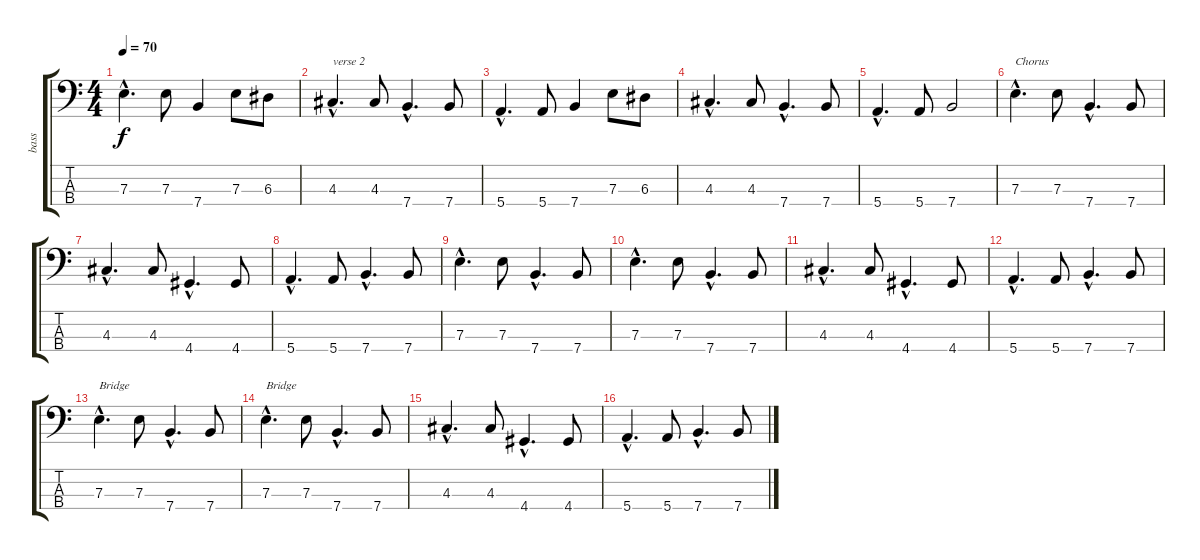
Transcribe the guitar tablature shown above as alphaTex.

\track ("bass" "bass") {instrument fretlessbass}
\staff {score tabs}
\tuning (G2 D2 A1 E1) {hide}
\ts (4 4)
\tempo 70
\clef f4
\ks c
7.3{hac}.4{d dy f} 7.3.8 7.4.4 7.3.8 6.3.8 |
4.3{hac}.4{d txt "verse 2"} 4.3.8 7.4{hac}.4{d} 7.4.8 |
5.4{hac}.4{d} 5.4.8 7.4.4 7.3.8 6.3.8 |
4.3{hac}.4{d} 4.3.8 7.4{hac}.4{d} 7.4.8 |
5.4{hac}.4{d} 5.4.8 7.4.2 |
7.3{hac}.4{d txt "Chorus"} 7.3.8 7.4{hac}.4{d} 7.4.8 |
4.3{hac}.4{d} 4.3.8 4.4{hac}.4{d} 4.4.8 |
5.4{hac}.4{d} 5.4.8 7.4{hac}.4{d} 7.4.8 |
7.3{hac}.4{d} 7.3.8 7.4{hac}.4{d} 7.4.8 |
7.3{hac}.4{d} 7.3.8 7.4{hac}.4{d} 7.4.8 |
4.3{hac}.4{d} 4.3.8 4.4{hac}.4{d} 4.4.8 |
5.4{hac}.4{d} 5.4.8 7.4{hac}.4{d} 7.4.8 |
7.3{hac}.4{d txt "Bridge"} 7.3.8 7.4{hac}.4{d} 7.4.8 |
7.3{hac}.4{d txt "Bridge"} 7.3.8 7.4{hac}.4{d} 7.4.8 |
4.3{hac}.4{d} 4.3.8 4.4{hac}.4{d} 4.4.8 |
5.4{hac}.4{d} 5.4.8 7.4{hac}.4{d} 7.4.8
